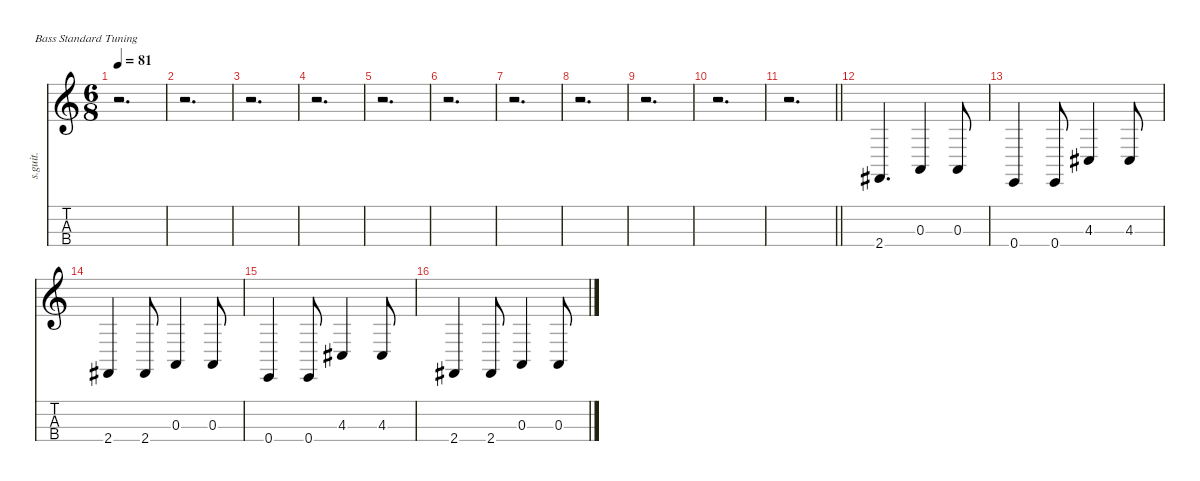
\defaultSystemsLayout 4
\hideDynamics
\bracketExtendMode nobrackets
\otherSystemsTrackNameOrientation horizontal
\track ("Cliff Burton (Bass)" "s.guit.") {instrument acousticguitarsteel}
\staff {score tabs}
\tuning (G2 D2 A1 E1)
\ts (6 8)
\tempo 81
\clef g2
\ks c
r.2{d dy f beam Down} |
r.2{d beam Down} |
r.2{d beam Down} |
r.2{d beam Down} |
r.2{d beam Down} |
r.2{d beam Down} |
r.2{d beam Down} |
r.2{d beam Down} |
r.2{d beam Down} |
r.2{d beam Down} |
\barLineRight lightlight
r.2{d beam Down} |
2.4{acc #}.4{d instrument electricbassfinger beam Up} 0.3.4{beam Up} 0.3.8{beam Up} |
0.4.4{beam Up} 0.4.8{beam Up} 4.3{acc #}.4{beam Up} 4.3{acc #}.8{beam Up} |
2.4{acc #}.4{beam Up} 2.4{acc #}.8{beam Up} 0.3.4{beam Up} 0.3.8{beam Up} |
0.4.4{beam Up} 0.4.8{beam Up} 4.3{acc #}.4{beam Up} 4.3{acc #}.8{beam Up} |
2.4{acc #}.4{beam Up} 2.4{acc #}.8{beam Up} 0.3.4{beam Up} 0.3.8{beam Up}
